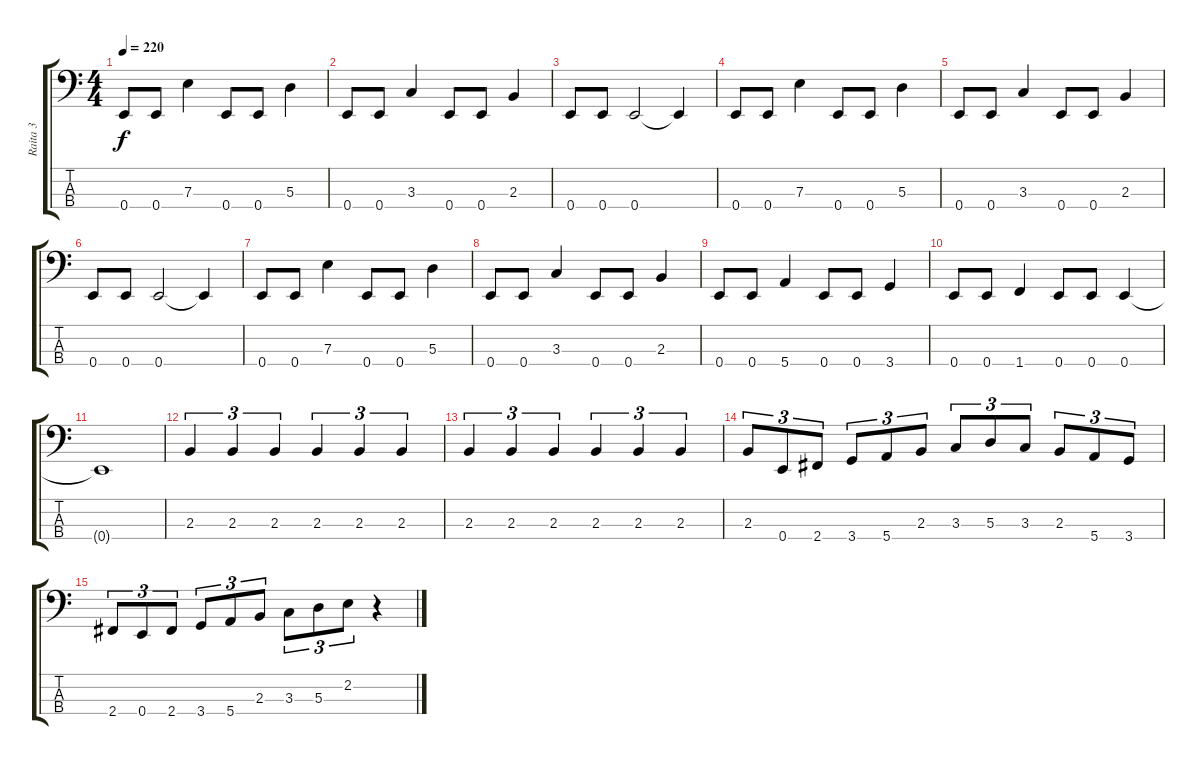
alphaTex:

\track ("Raita 3" "Raita 3") {instrument electricbasspick}
\staff {score tabs}
\tuning (G2 D2 A1 E1) {hide}
\ts (4 4)
\tempo 220
\clef f4
\ks c
0.4.8{dy f instrument electricbasspick} 0.4.8 7.3.4 0.4.8 0.4.8 5.3.4 |
0.4.8 0.4.8 3.3.4 0.4.8 0.4.8 2.3.4 |
0.4.8 0.4.8 0.4.2 0.4{t}.4 |
0.4.8 0.4.8 7.3.4 0.4.8 0.4.8 5.3.4 |
0.4.8 0.4.8 3.3.4 0.4.8 0.4.8 2.3.4 |
0.4.8 0.4.8 0.4.2 0.4{t}.4 |
0.4.8 0.4.8 7.3.4 0.4.8 0.4.8 5.3.4 |
0.4.8 0.4.8 3.3.4 0.4.8 0.4.8 2.3.4 |
0.4.8 0.4.8 5.4.4 0.4.8 0.4.8 3.4.4 |
0.4.8 0.4.8 1.4.4 0.4.8 0.4.8 0.4.4 |
0.4{t}.1 |
2.3.4{tu (3 2)} 2.3.4{tu (3 2)} 2.3.4{tu (3 2)} 2.3.4{tu (3 2)} 2.3.4{tu (3 2)} 2.3.4{tu (3 2)} |
2.3.4{tu (3 2)} 2.3.4{tu (3 2)} 2.3.4{tu (3 2)} 2.3.4{tu (3 2)} 2.3.4{tu (3 2)} 2.3.4{tu (3 2)} |
2.3.8{tu (3 2)} 0.4.8{tu (3 2)} 2.4.8{tu (3 2)} 3.4.8{tu (3 2)} 5.4.8{tu (3 2)} 2.3.8{tu (3 2)} 3.3.8{tu (3 2)} 5.3.8{tu (3 2)} 3.3.8{tu (3 2)} 2.3.8{tu (3 2)} 5.4.8{tu (3 2)} 3.4.8{tu (3 2)} |
2.4.8{tu (3 2)} 0.4.8{tu (3 2)} 2.4.8{tu (3 2)} 3.4.8{tu (3 2)} 5.4.8{tu (3 2)} 2.3.8{tu (3 2)} 3.3.8{tu (3 2)} 5.3.8{tu (3 2)} 2.2.8{tu (3 2)} r.4
